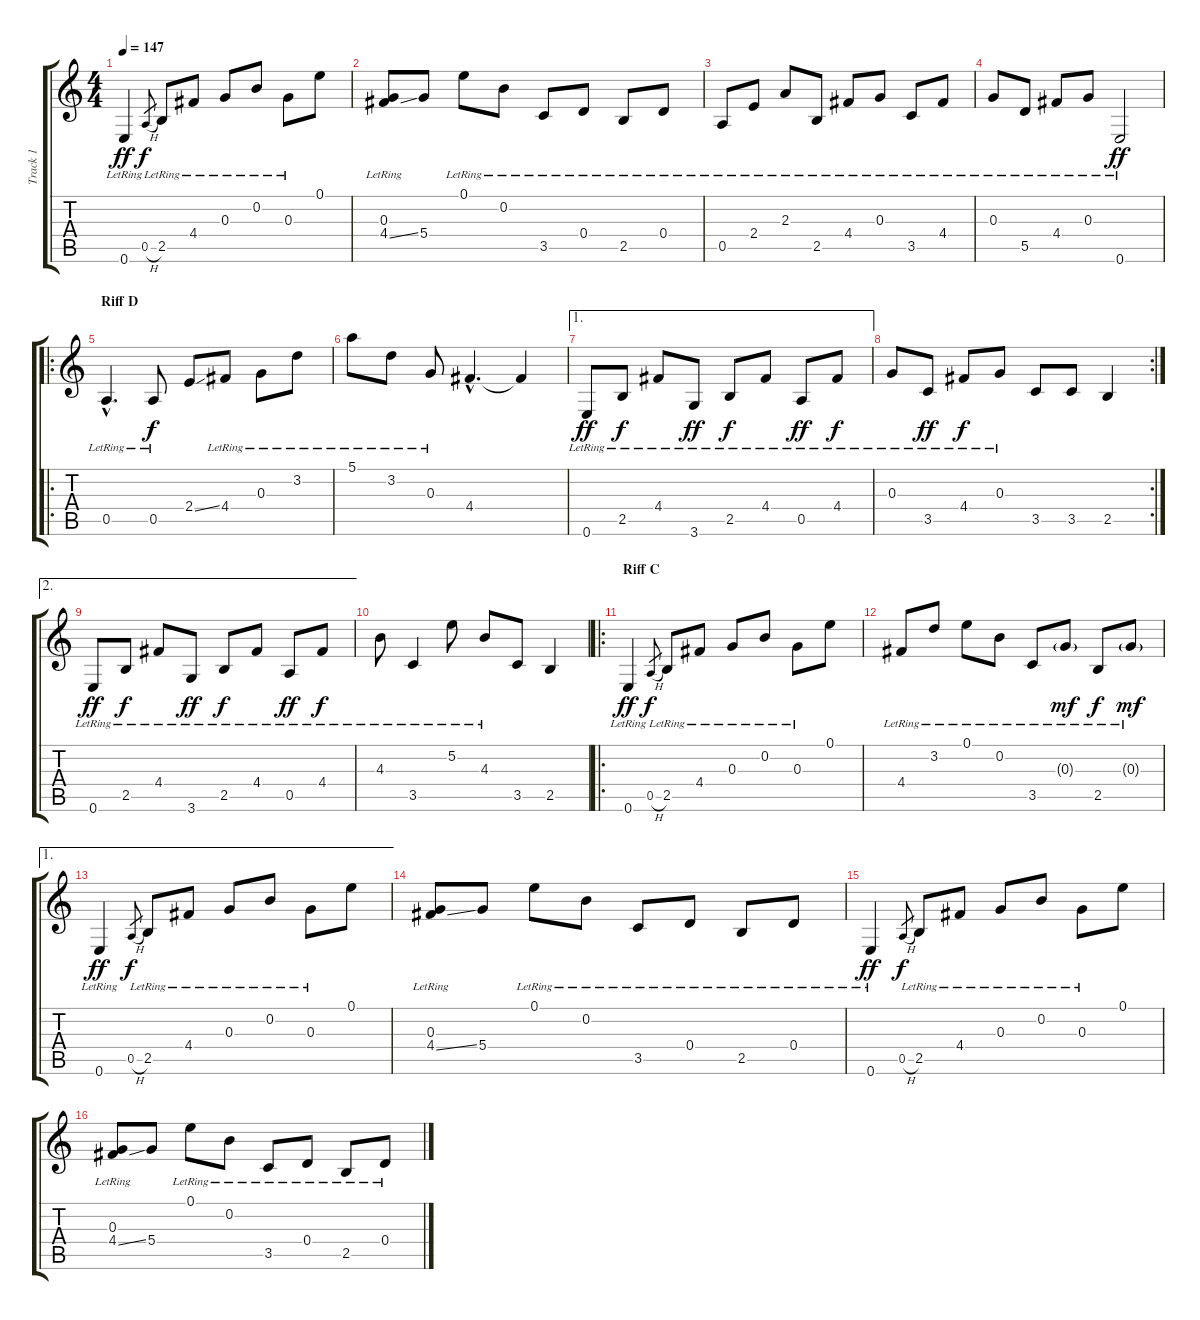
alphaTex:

\track ("Track 1" "Track 1") {instrument acousticguitarsteel}
\staff {score tabs}
\tuning (E4 B3 G3 D3 A2 E2) {hide}
\ts (4 4)
\tempo 147
\clef g2
\ks c
0.6{lr}.4{dy ff} 0.5{h}.8{gr dy f} 2.5{lr}.8 4.4{lr}.8 0.3{lr}.8 0.2{lr}.8 0.3{lr}.8 0.1.8 |
(0.3{lr} 4.4{ss}).8 5.4.8 0.1{lr}.8 0.2{lr}.8 3.5{lr}.8 0.4{lr}.8 2.5{lr}.8 0.4{lr}.8 |
0.5{lr}.8 2.4{lr}.8 2.3{lr}.8 2.5{lr}.8 4.4{lr}.8 0.3{lr}.8 3.5{lr}.8 4.4{lr}.8 |
0.3{lr}.8 5.5{lr}.8 4.4{lr}.8 0.3{lr}.8 0.6{lr}.2{dy ff} |
\ro
\section ("" "Riff D")
0.5{hac lr}.4{d} 0.5{lr}.8{dy f} 2.4{ss}.8 4.4{lr}.8 0.3{lr}.8 3.2{lr}.8 |
5.1{lr}.8 3.2{lr}.8 0.3{lr}.8 4.4{hac}.4{d} 4.4{t}.4 |
\ae 1
0.6{lr}.8{dy ff} 2.5{lr}.8{dy f} 4.4{lr}.8 3.6{lr}.8{dy ff} 2.5{lr}.8{dy f} 4.4{lr}.8 0.5{lr}.8{dy ff} 4.4{lr}.8{dy f} |
\rc 2
0.3{lr}.8 3.5{lr}.8{dy ff} 4.4{lr}.8{dy f} 0.3{lr}.8 3.5.8 3.5.8 2.5.4 |
\ae 2
0.6{lr}.8{dy ff} 2.5{lr}.8{dy f} 4.4{lr}.8 3.6{lr}.8{dy ff} 2.5{lr}.8{dy f} 4.4{lr}.8 0.5{lr}.8{dy ff} 4.4{lr}.8{dy f} |
4.3{lr}.8 3.5{lr}.4 5.2{lr}.8 4.3{lr}.8 3.5.8 2.5.4 |
\ro
\section ("" "Riff C")
0.6{lr}.4{dy ff} 0.5{h}.8{gr dy f} 2.5{lr}.8 4.4{lr}.8 0.3{lr}.8 0.2{lr}.8 0.3{lr}.8 0.1.8 |
4.4{lr}.8 3.2{lr}.8 0.1{lr}.8 0.2{lr}.8 3.5{lr}.8 0.3{g lr}.8{dy mf} 2.5{lr}.8{dy f} 0.3{g lr}.8{dy mf} |
\ae 1
0.6{lr}.4{dy ff} 0.5{h}.8{gr dy f} 2.5{lr}.8 4.4{lr}.8 0.3{lr}.8 0.2{lr}.8 0.3{lr}.8 0.1.8 |
(0.3{lr} 4.4{ss}).8 5.4.8 0.1{lr}.8 0.2{lr}.8 3.5{lr}.8 0.4{lr}.8 2.5{lr}.8 0.4{lr}.8 |
0.6{lr}.4{dy ff} 0.5{h}.8{gr dy f} 2.5{lr}.8 4.4{lr}.8 0.3{lr}.8 0.2{lr}.8 0.3{lr}.8 0.1.8 |
(0.3{lr} 4.4{ss}).8 5.4.8 0.1{lr}.8 0.2{lr}.8 3.5{lr}.8 0.4{lr}.8 2.5{lr}.8 0.4{lr}.8
